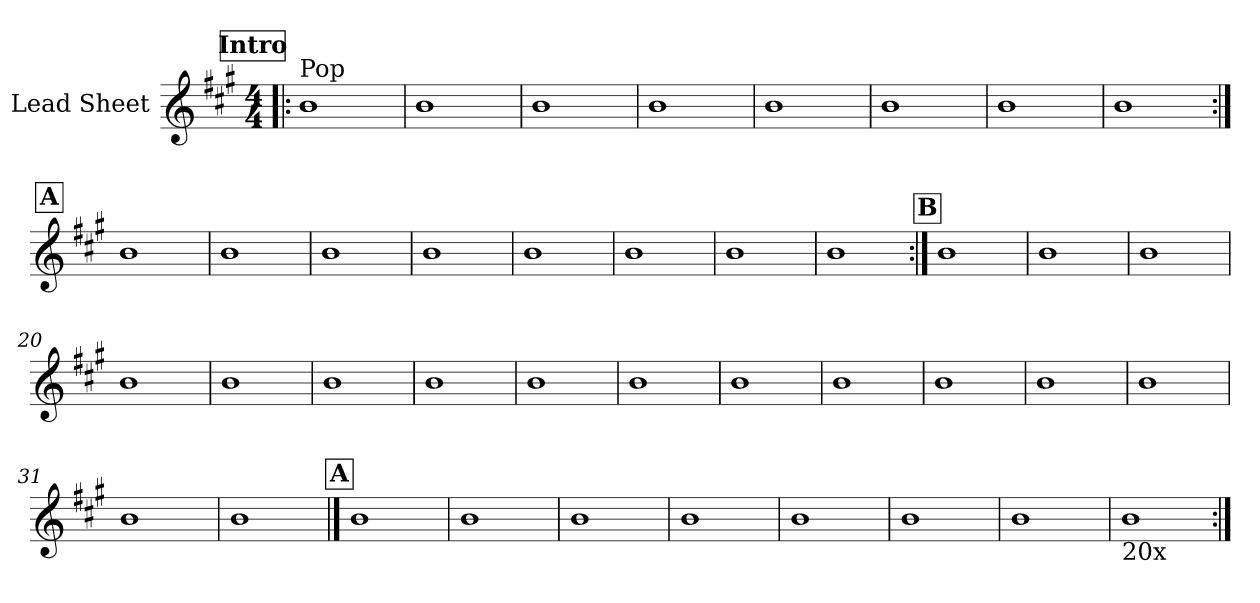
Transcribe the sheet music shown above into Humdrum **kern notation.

**kern
*part1
*staff1
*I"Lead Sheet
*clefG2
*k[f#c#g#]
*f#:
*M4/4
*MM115
!!LO:REH:place=s1:a:fs=14:t=Intro
=1!|:
!LO:TX:a:t=Pop
1b
=2
1b
=3
1b
=4
1b
!!LO:LB:g=z
=5
1b
=6
1b
=7
1b
=8
1b
!!LO:LB:g=z
!!LO:REH:place=s1:a:fs=14:t=A
=9:|!
1b
=10
1b
=11
1b
=12
1b
!!LO:LB:g=z
=13
1b
=14
1b
=15
1b
=16
1b
!!LO:LB:g=z
!!LO:REH:place=s1:a:fs=14:t=B
=17:|!
1b
=18
1b
=19
1b
=20
1b
!!LO:LB:g=z
=21
1b
=22
1b
=23
1b
=24
1b
!!LO:LB:g=z
=25
1b
=26
1b
=27
1b
=28
1b
!!LO:LB:g=z
=29
1b
=30
1b
=31
1b
=32
1b
!!LO:LB:g=z
!!LO:REH:place=s1:a:fs=14:t=A
==33
1b
=34
1b
=35
1b
=36
1b
!!LO:LB:g=z
=37
1b
=38
1b
=39
1b
=40
!LO:TX:b:t=20x
1b
=:|!
*-
